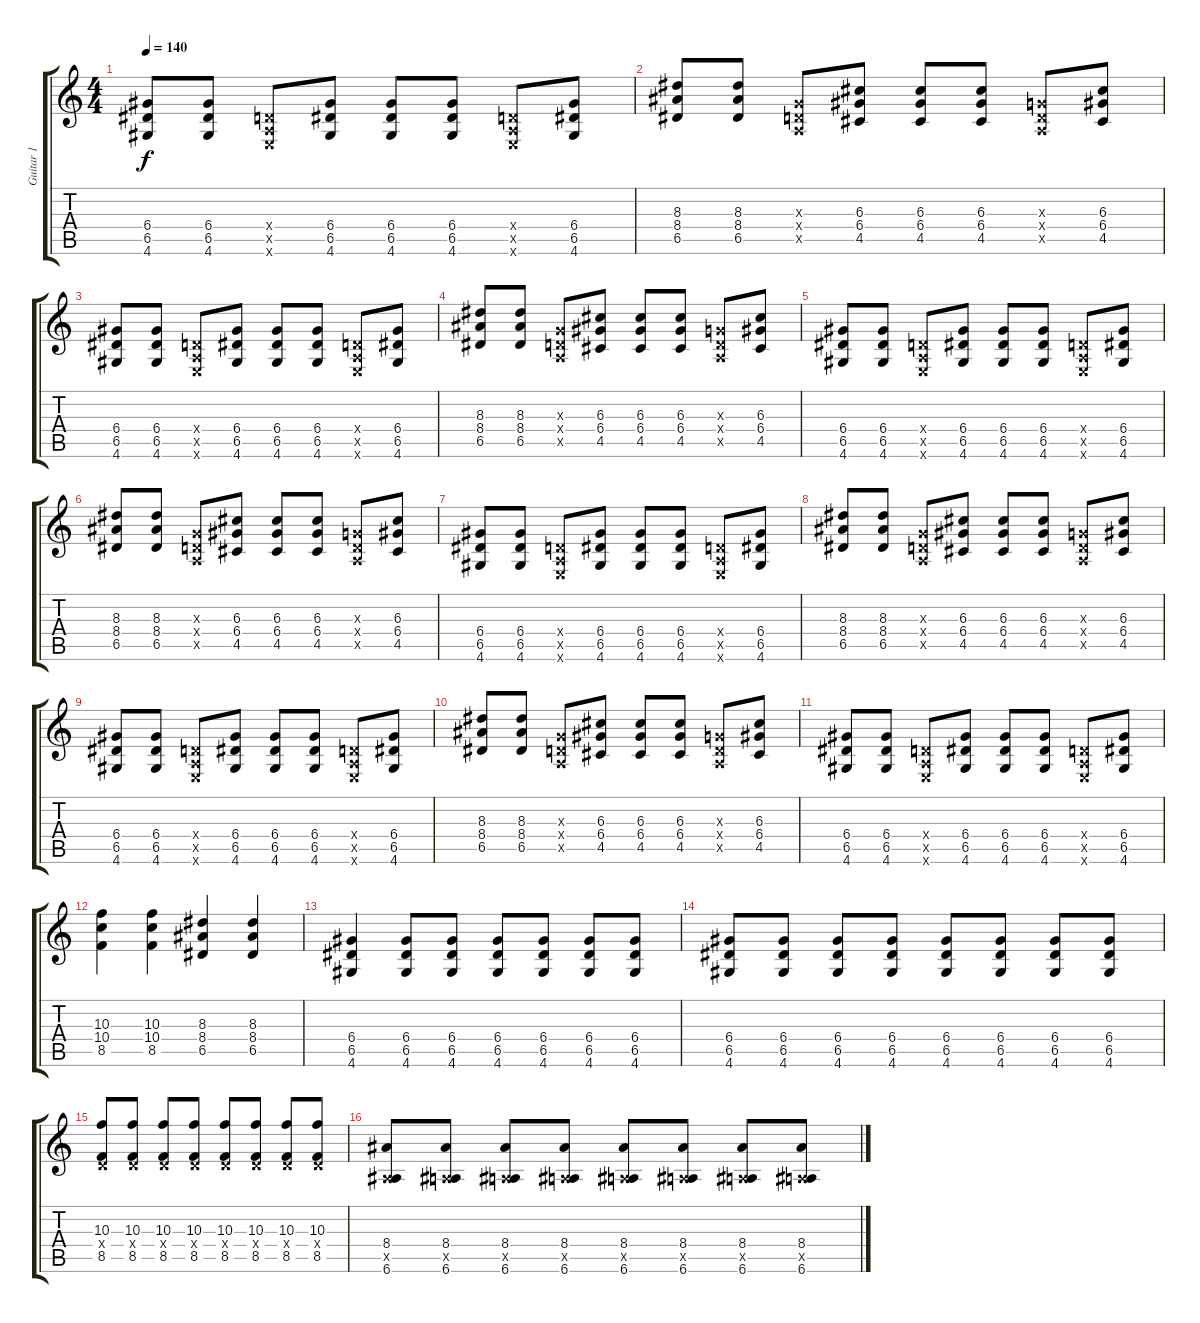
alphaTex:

\track ("Guitar 1" "Guitar 1") {instrument acousticguitarnylon}
\staff {score tabs}
\tuning (E4 B3 G3 D3 A2 E2) {hide}
\ts (4 4)
\tempo 140
\clef g2
\ks c
(6.4 6.5 4.6).8{dy f} (6.4 6.5 4.6).8 (0.4{x} 0.5{x} 0.6{x}).8 (6.4 6.5 4.6).8 (6.4 6.5 4.6).8 (6.4 6.5 4.6).8 (0.4{x} 0.5{x} 0.6{x}).8 (6.4 6.5 4.6).8 |
(8.3 8.4 6.5).8 (8.3 8.4 6.5).8 (0.3{x} 0.4{x} 0.5{x}).8 (6.3 6.4 4.5).8 (6.3 6.4 4.5).8 (6.3 6.4 4.5).8 (0.3{x} 0.4{x} 0.5{x}).8 (6.3 6.4 4.5).8 |
(6.4 6.5 4.6).8 (6.4 6.5 4.6).8 (0.4{x} 0.5{x} 0.6{x}).8 (6.4 6.5 4.6).8 (6.4 6.5 4.6).8 (6.4 6.5 4.6).8 (0.4{x} 0.5{x} 0.6{x}).8 (6.4 6.5 4.6).8 |
(8.3 8.4 6.5).8 (8.3 8.4 6.5).8 (0.3{x} 0.4{x} 0.5{x}).8 (6.3 6.4 4.5).8 (6.3 6.4 4.5).8 (6.3 6.4 4.5).8 (0.3{x} 0.4{x} 0.5{x}).8 (6.3 6.4 4.5).8 |
(6.4 6.5 4.6).8 (6.4 6.5 4.6).8 (0.4{x} 0.5{x} 0.6{x}).8 (6.4 6.5 4.6).8 (6.4 6.5 4.6).8 (6.4 6.5 4.6).8 (0.4{x} 0.5{x} 0.6{x}).8 (6.4 6.5 4.6).8 |
(8.3 8.4 6.5).8 (8.3 8.4 6.5).8 (0.3{x} 0.4{x} 0.5{x}).8 (6.3 6.4 4.5).8 (6.3 6.4 4.5).8 (6.3 6.4 4.5).8 (0.3{x} 0.4{x} 0.5{x}).8 (6.3 6.4 4.5).8 |
(6.4 6.5 4.6).8 (6.4 6.5 4.6).8 (0.4{x} 0.5{x} 0.6{x}).8 (6.4 6.5 4.6).8 (6.4 6.5 4.6).8 (6.4 6.5 4.6).8 (0.4{x} 0.5{x} 0.6{x}).8 (6.4 6.5 4.6).8 |
(8.3 8.4 6.5).8 (8.3 8.4 6.5).8 (0.3{x} 0.4{x} 0.5{x}).8 (6.3 6.4 4.5).8 (6.3 6.4 4.5).8 (6.3 6.4 4.5).8 (0.3{x} 0.4{x} 0.5{x}).8 (6.3 6.4 4.5).8 |
(6.4 6.5 4.6).8 (6.4 6.5 4.6).8 (0.4{x} 0.5{x} 0.6{x}).8 (6.4 6.5 4.6).8 (6.4 6.5 4.6).8 (6.4 6.5 4.6).8 (0.4{x} 0.5{x} 0.6{x}).8 (6.4 6.5 4.6).8 |
(8.3 8.4 6.5).8 (8.3 8.4 6.5).8 (0.3{x} 0.4{x} 0.5{x}).8 (6.3 6.4 4.5).8 (6.3 6.4 4.5).8 (6.3 6.4 4.5).8 (0.3{x} 0.4{x} 0.5{x}).8 (6.3 6.4 4.5).8 |
(6.4 6.5 4.6).8 (6.4 6.5 4.6).8 (0.4{x} 0.5{x} 0.6{x}).8 (6.4 6.5 4.6).8 (6.4 6.5 4.6).8 (6.4 6.5 4.6).8 (0.4{x} 0.5{x} 0.6{x}).8 (6.4 6.5 4.6).8 |
(10.3 10.4 8.5).4 (10.3 10.4 8.5).4 (8.3 8.4 6.5).4 (8.3 8.4 6.5).4 |
(6.4 6.5 4.6).4{instrument overdrivenguitar} (6.4 6.5 4.6).8 (6.4 6.5 4.6).8 (6.4 6.5 4.6).8 (6.4 6.5 4.6).8 (6.4 6.5 4.6).8 (6.4 6.5 4.6).8 |
(6.4 6.5 4.6).8 (6.4 6.5 4.6).8 (6.4 6.5 4.6).8 (6.4 6.5 4.6).8 (6.4 6.5 4.6).8 (6.4 6.5 4.6).8 (6.4 6.5 4.6).8 (6.4 6.5 4.6).8 |
(10.3 0.4{x} 8.5).8 (10.3 0.4{x} 8.5).8 (10.3 0.4{x} 8.5).8 (10.3 0.4{x} 8.5).8 (10.3 0.4{x} 8.5).8 (10.3 0.4{x} 8.5).8 (10.3 0.4{x} 8.5).8 (10.3 0.4{x} 8.5).8 |
(8.4 0.5{x} 6.6).8 (8.4 0.5{x} 6.6).8 (8.4 0.5{x} 6.6).8 (8.4 0.5{x} 6.6).8 (8.4 0.5{x} 6.6).8 (8.4 0.5{x} 6.6).8 (8.4 0.5{x} 6.6).8 (8.4 0.5{x} 6.6).8
